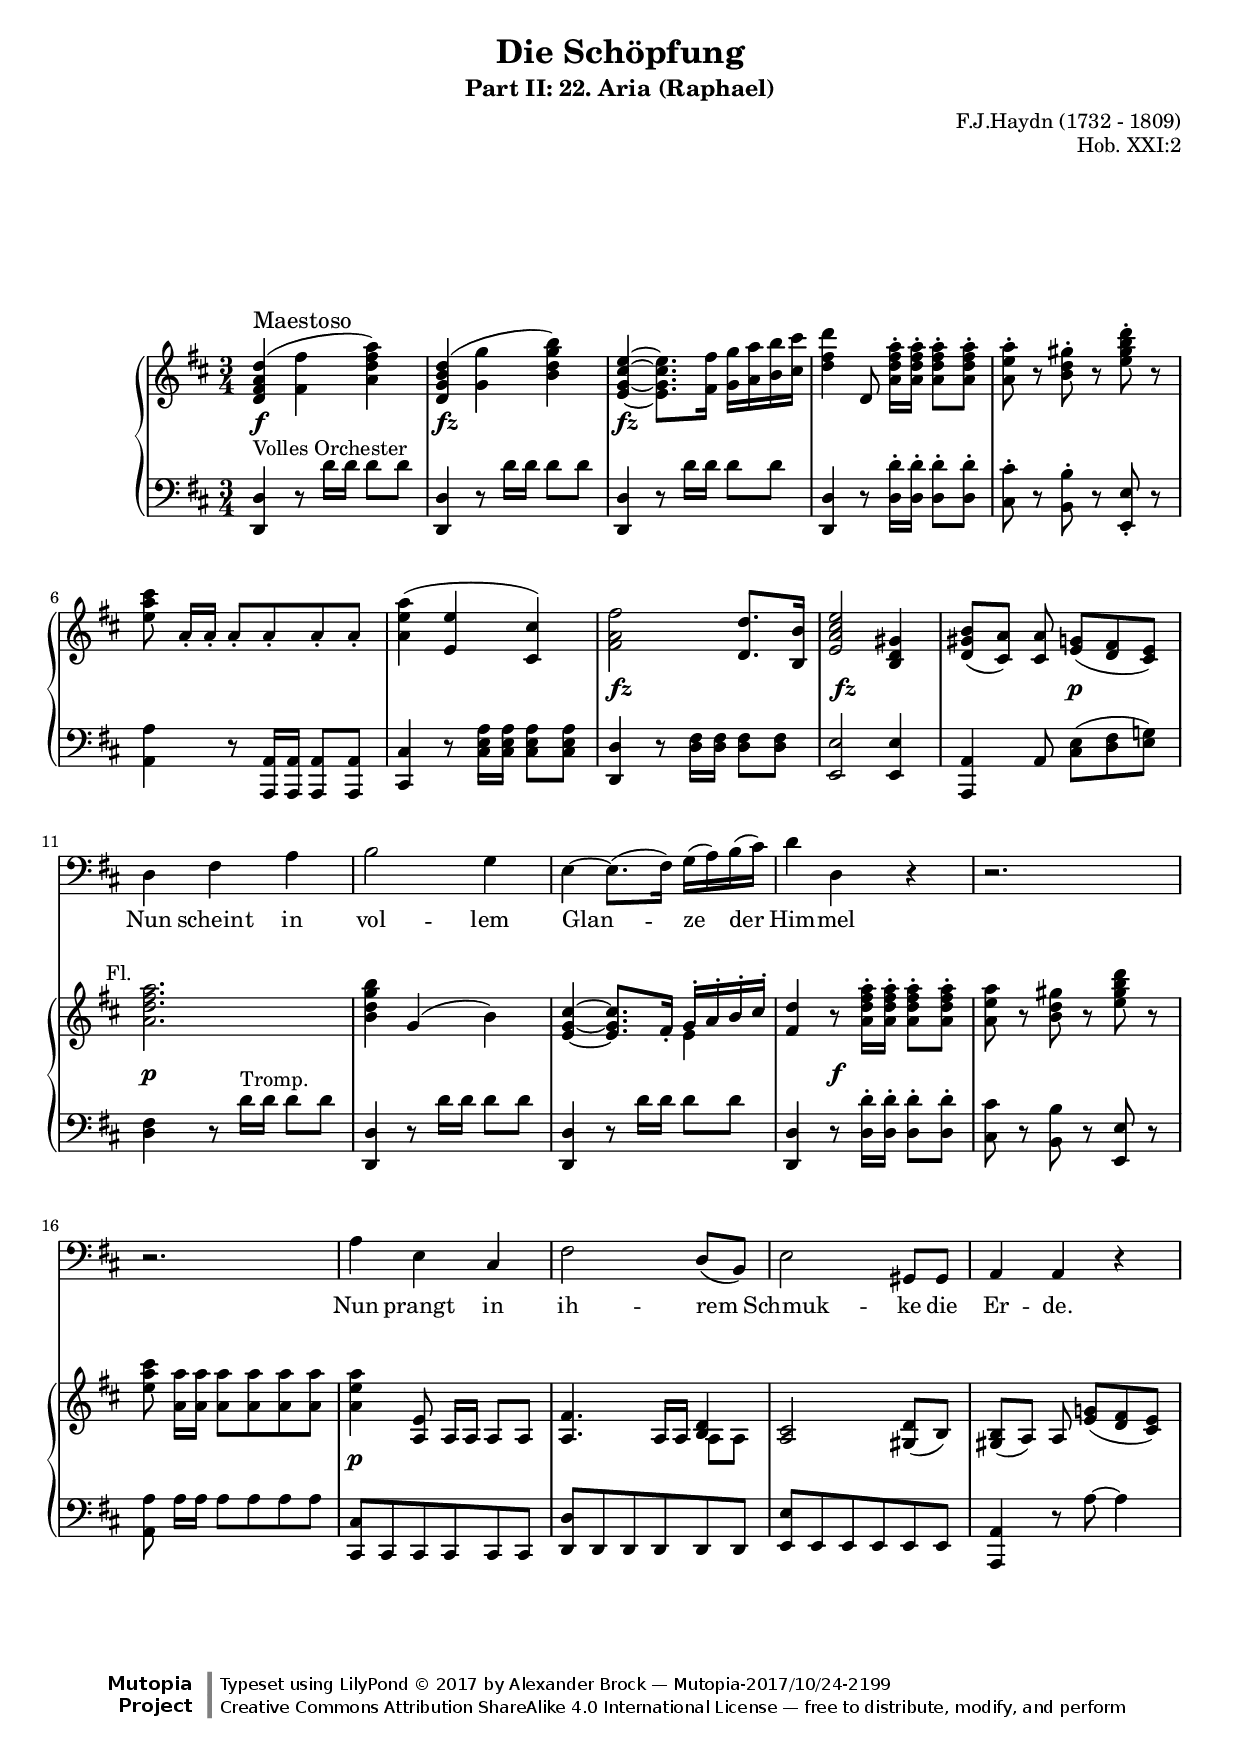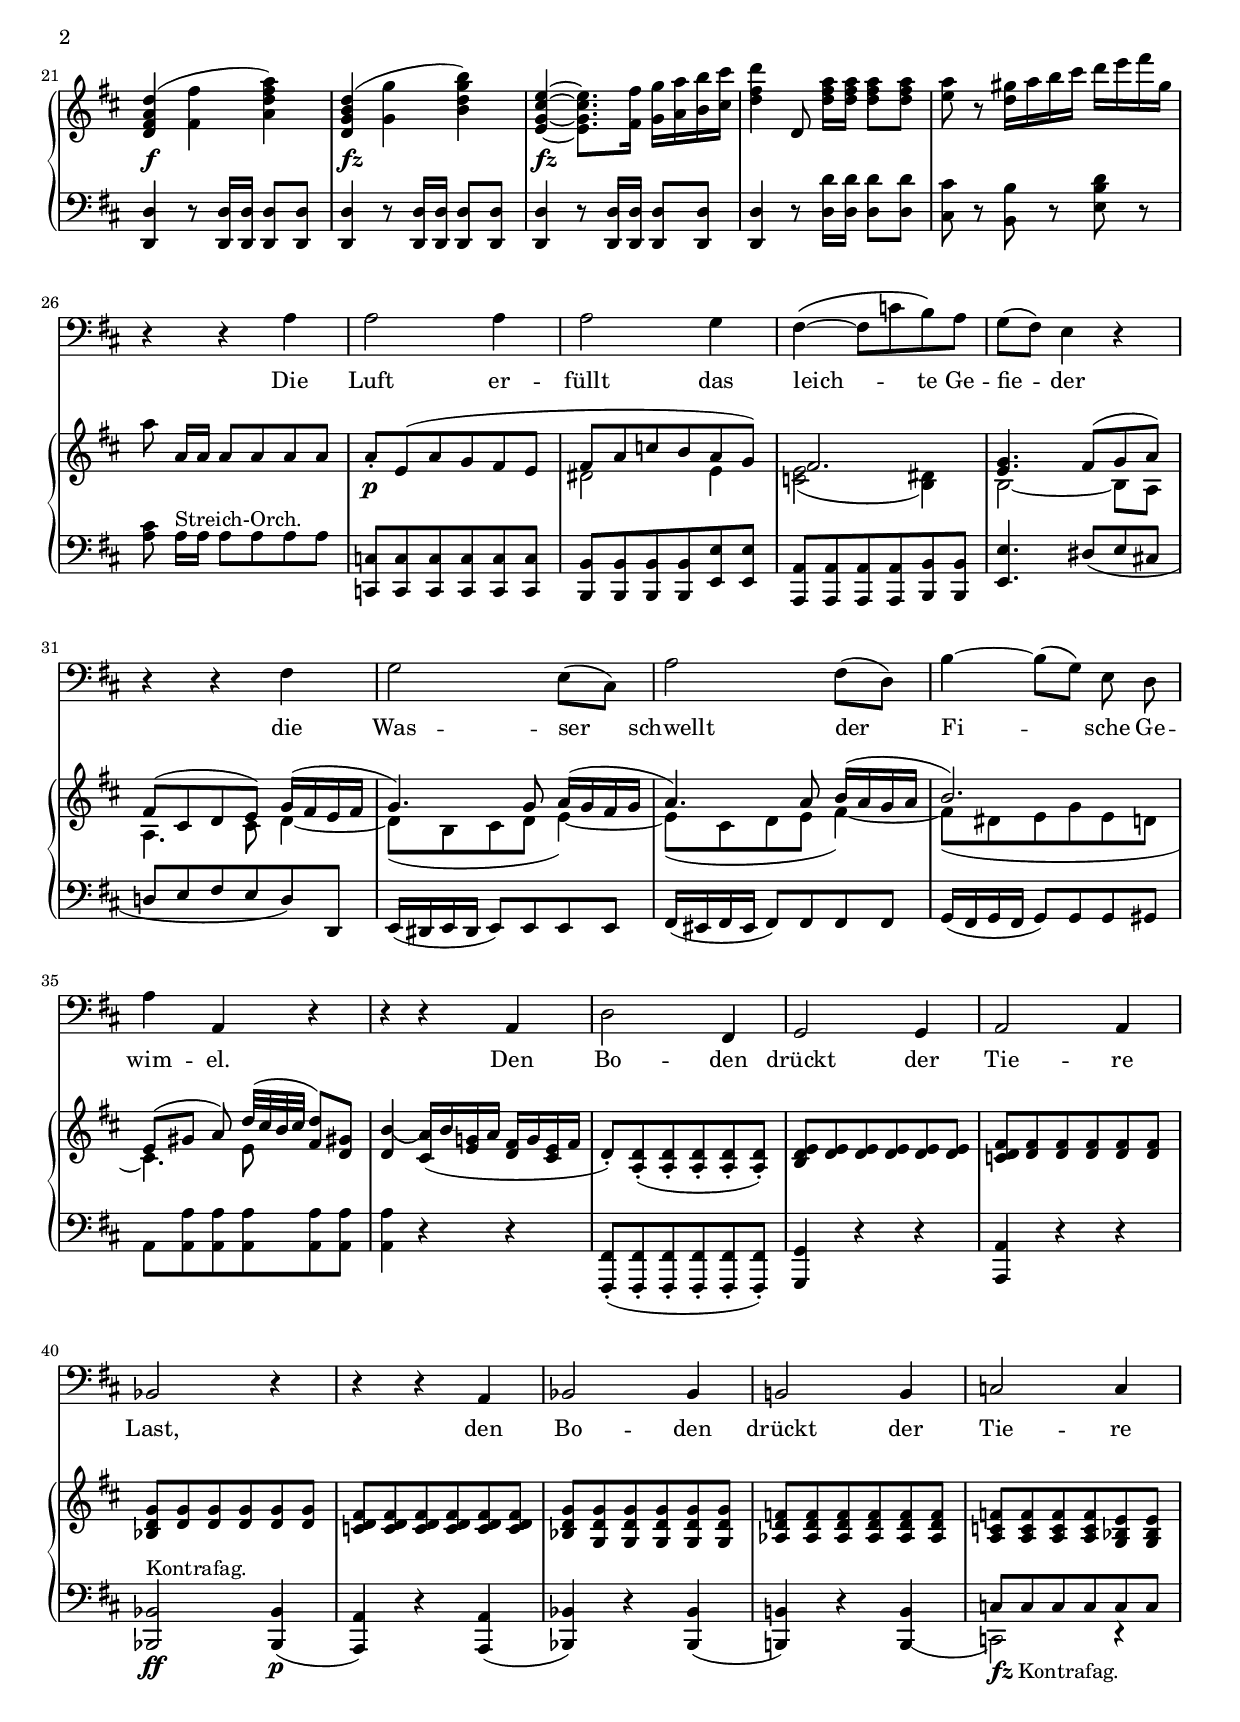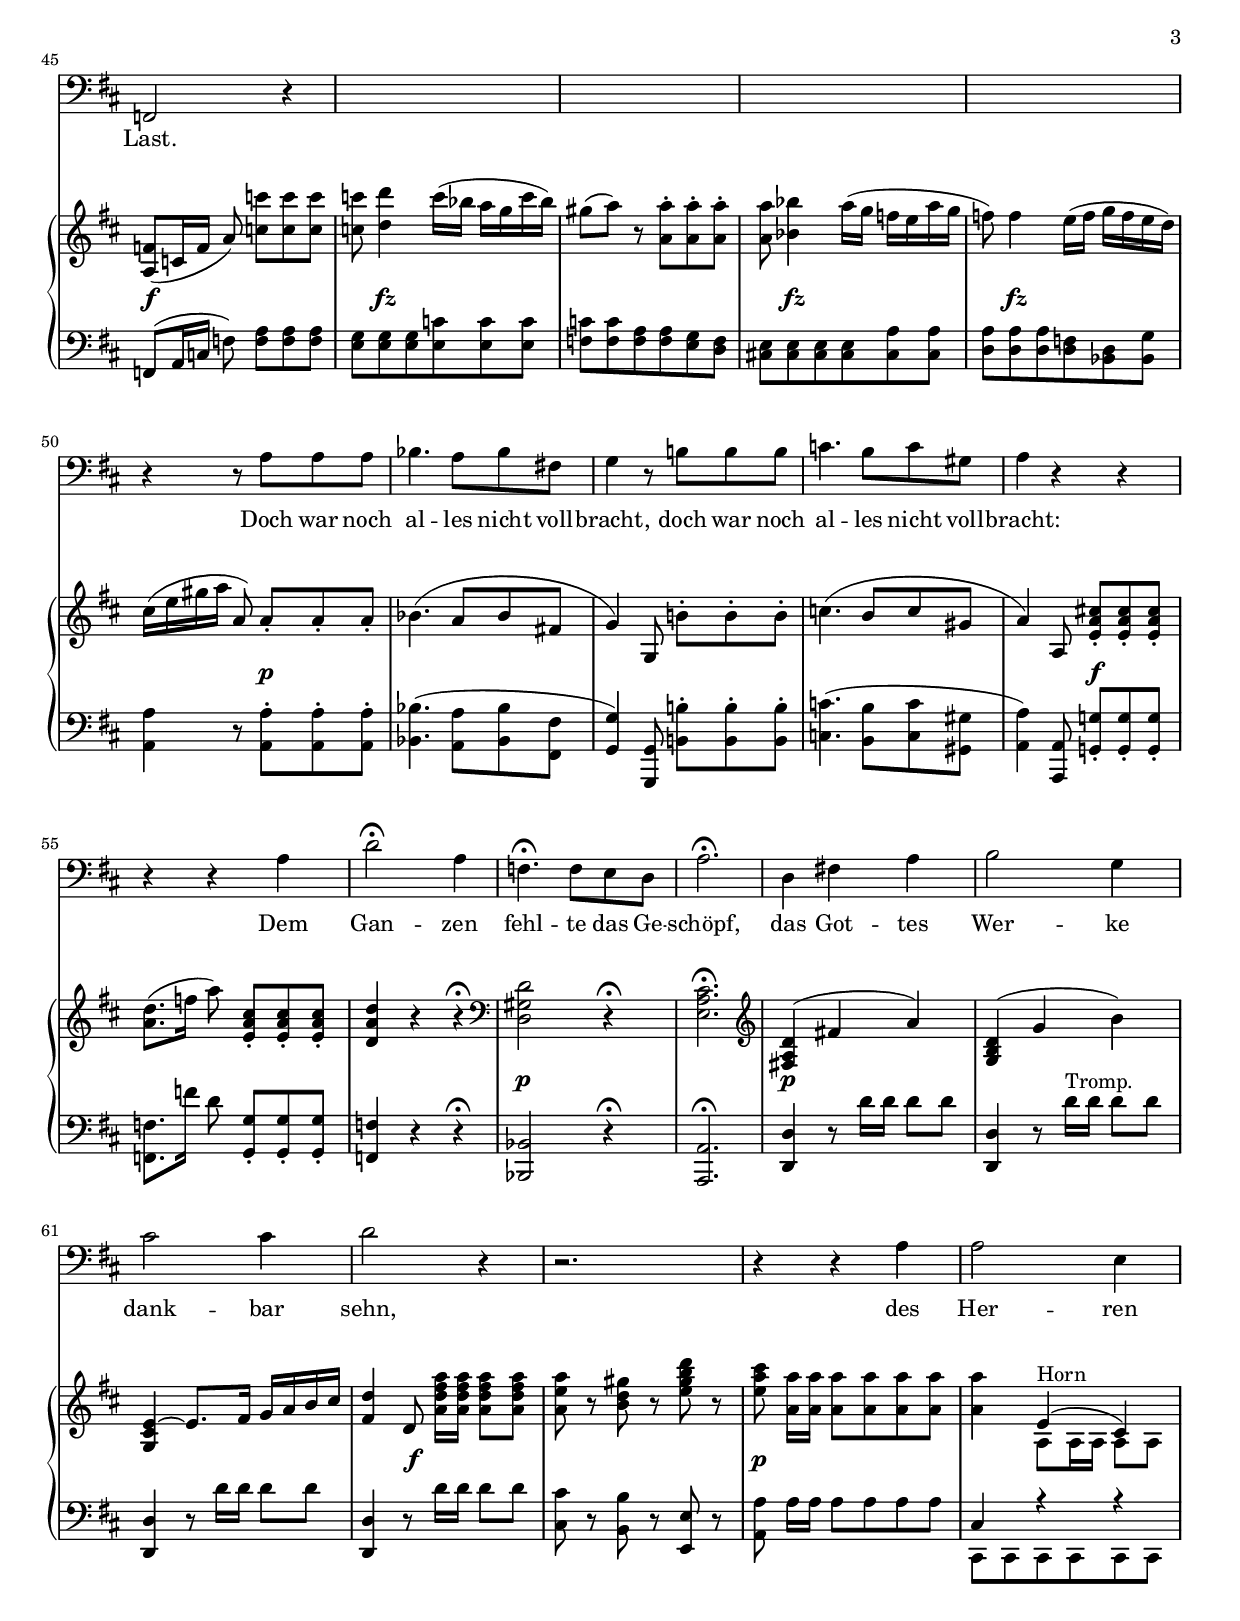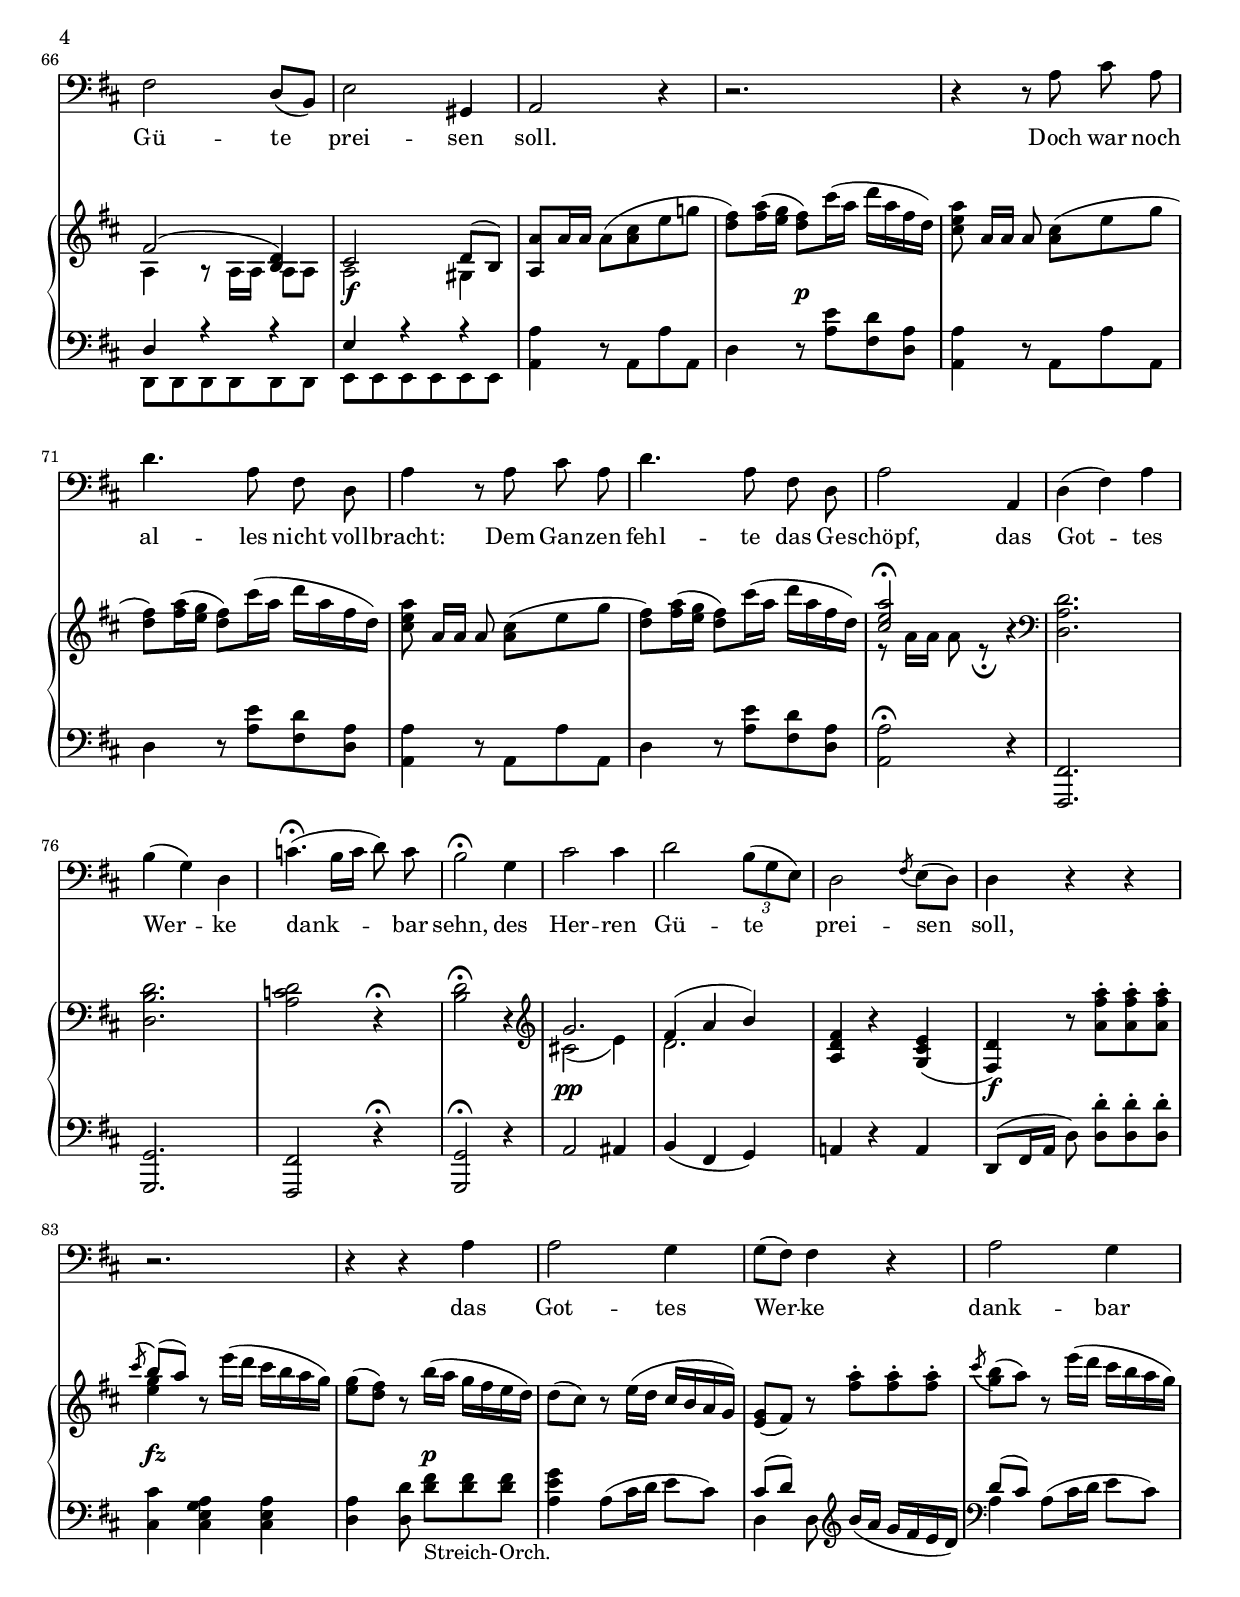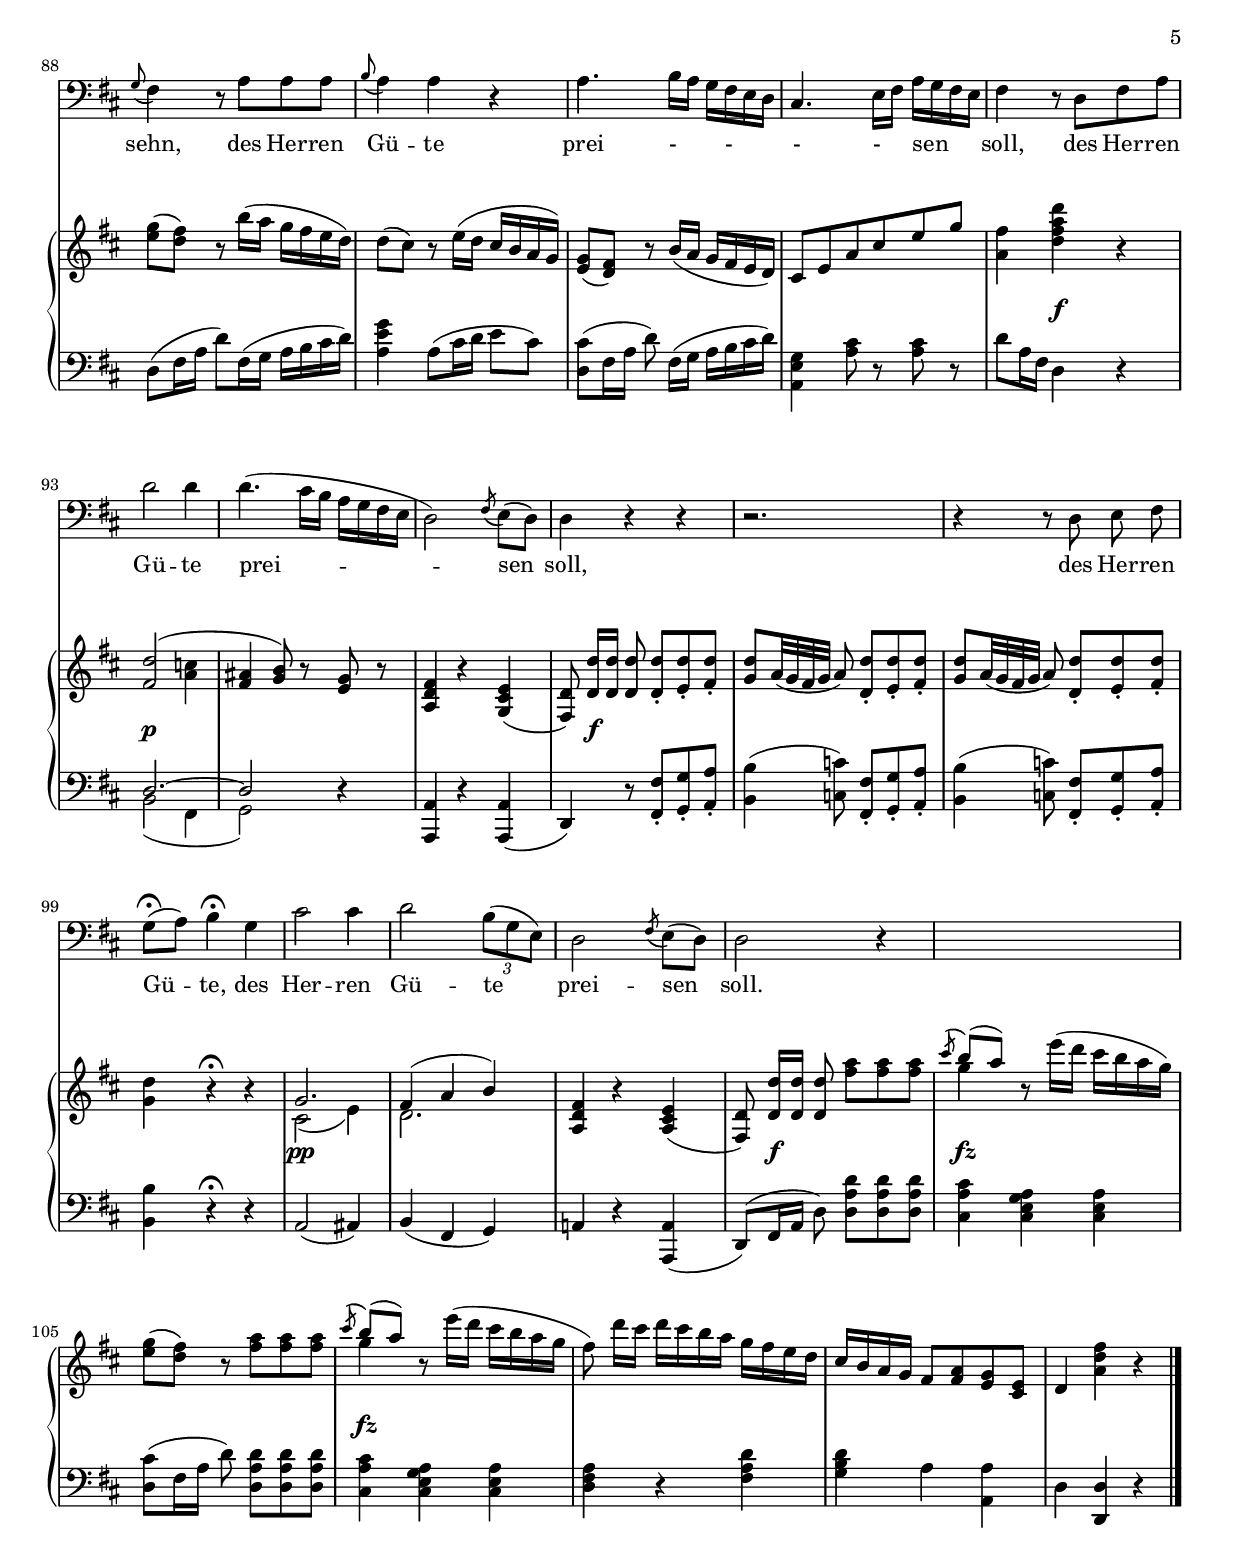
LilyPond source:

\version "2.19.65"

\paper {
    page-top-space = #0.0
    %indent = 0.0
    %line-width = 18.0\cm
    ragged-bottom = ##f
    ragged-last-bottom = ##f
   %page-count = 5

   system-system-spacing =
    #'(
       %(basic-distance . 0)
       %(minimum-distance . 0)
       %(padding . 5)
       %(stretchability . 20)
      )
}

%#(set-default-paper-size "a4")

#(set-global-staff-size 18)

\include "articulate.ly"

\header {
        title = "Die Schöpfung"
        subtitle = "Part II: 22. Aria (Raphael)"
        %piece = "Part II: 22. Aria (Raphael)"
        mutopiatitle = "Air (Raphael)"
	composer = "F.J.Haydn (1732 - 1809)"

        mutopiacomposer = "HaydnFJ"

        opus = "Hob. XXI:2"
        date = "1797 - 1798"
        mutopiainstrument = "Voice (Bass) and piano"
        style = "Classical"
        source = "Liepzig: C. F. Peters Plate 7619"
        % "http://hz.imslp.info/files/imglnks/usimg/7/71/IMSLP35013-PMLP40341-Haydn-SchoepfungVSpeters.pdf page 82ff"
        % publish date estimated at 1880
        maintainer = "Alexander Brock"
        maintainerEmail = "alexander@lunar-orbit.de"

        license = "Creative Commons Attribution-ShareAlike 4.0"
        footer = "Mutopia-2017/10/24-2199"
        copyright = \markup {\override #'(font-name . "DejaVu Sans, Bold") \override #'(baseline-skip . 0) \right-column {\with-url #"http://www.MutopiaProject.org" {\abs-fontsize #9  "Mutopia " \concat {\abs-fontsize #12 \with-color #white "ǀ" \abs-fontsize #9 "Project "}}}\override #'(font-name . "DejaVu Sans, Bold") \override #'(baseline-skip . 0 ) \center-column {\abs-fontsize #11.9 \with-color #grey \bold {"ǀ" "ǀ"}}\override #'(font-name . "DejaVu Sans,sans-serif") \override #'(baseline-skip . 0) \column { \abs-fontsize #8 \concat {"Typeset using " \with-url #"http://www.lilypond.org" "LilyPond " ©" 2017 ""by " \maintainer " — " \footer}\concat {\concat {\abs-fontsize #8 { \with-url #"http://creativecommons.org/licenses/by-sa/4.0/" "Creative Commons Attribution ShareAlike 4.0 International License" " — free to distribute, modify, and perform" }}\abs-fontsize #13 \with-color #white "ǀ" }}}
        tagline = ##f
}

melody = \relative c {
  \set Score.tempoHideNote = ##t
  \tempo 4 = 105
  s2.*10
  d4 fis a |
  b2 g4 e4~ e8.( fis16) g( a) b( cis) |
  d4 d, r |
  r2. |
  r2. |
   a'4 e cis |
    fis2 d8( b) |
     e2 gis,8 gis |
      a4 a r |
  r2.*5 |
   r4 r a' |
   a2 a4 |
   a2 g4 fis~\( fis8 c' b\) a |
    g8( fis) e4 r |
     r4 r fis |
      g2 e8( cis) |
       a'2 fis8( d) |
   b'4~ b8( g) e \noBeam d |
    a'4 a, r |
   r4 r a |
    d2 fis,4 |
     g2 g4 |
      a2 a4 |
  bes2 r4 |
   r4 r a |
  bes2 bes4 |
   b!2 b4 |
    c2 c4 |
     f,2 r4 |
 s2.*4 |
  r4 r8 a' a a |
  bes4. a8 bes fis! |
   g4  r8 b! b b |
    c4. b8 c gis |
  a4 r4 r |
   r4 r a |
 \set Score.tempoHideNote = ##t
 \tempo 4 = 63
d2\fermata  \tempo 4 = 90 a4 |
  \tempo 4 = 57 f4.\fermata \tempo 4 = 90 f8 e d |
  \tempo 4 = 67  a'2.\fermata |
 \set Score.tempoHideNote = ##t
 \tempo 4 = 105
   d,4 fis! a |
    b2 g4 |
     cis2 cis4 |
      d2 r4 |
       r2. |
        r4 r a |
  a2 e4 |
   fis2 d8( b) |
    e2 gis,4 |
   a2 r4 |
   r2. |
  r4 r8 a'8 \noBeam cis \noBeam a |
   d4. a8 \noBeam fis \noBeam d |
    a'4 r8 a \noBeam cis \noBeam a |
     d4. \tempo 4 = 100 a8 \noBeam \tempo 4 = 95 fis \noBeam \tempo 4 = 90 d |
    \tempo 4 = 85 a'2 a,4 |
   d4( fis) a |
    b4( g) d |
    \tempo 4 = 75 c'4.(\fermata \tempo 4 = 85 b16 c d8) \noBeam c |
  \tempo 4 = 75 b2\fermata \tempo 4 = 95 g4 |
   cis2 cis4 |
    d2 \tuplet 3/2 { b8( g e)} |
     d2 \acciaccatura fis8 e( d) |
      \tempo 4 = 105 d4 r r |
  r2. |
  r4 r a'4 |
   a2 g4 |
    g8( fis) fis4 r |
     a2 g4 |
     \appoggiatura g8 fis4 r8 a a a |
  \appoggiatura b8 a4 a r |
   a4. b16 a g fis e d |
    cis4. e16 fis a g fis e |
     fis4 r8 d fis a |
  d2 d4 |
   d4.( cis16 b a g fis e d2) \acciaccatura fis8 e( d) |
    d4 r r |
     r2. |
      r4 r8 d \noBeam e \noBeam fis |
   g8(\fermata a) b4\fermata g4 |
    cis2 cis4 |
     d2 \tuplet 3/2 { b8( g e)} |
      d2 \acciaccatura fis8 e8( d) |
       d2 r4  |
    s2.*6
}

rh = \relative c' {
  <d fis a d>4^\markup{\large Maestoso} ( <fis fis'>4 <a d fis a> )|
   <d, g b d>4( <g g'> <b d g b>) |
    <e, g cis e>4~ q8. <fis fis'>16 <g g'> <a a'> <b b'> <cis cis'> |
  <d fis d'>4  d,8 \noBeam <a' d fis a>16-. <a d fis a>16-. q8-. q-. |
      <a e' a>8-. r <b d gis>-. r <e gis b d>-. r |
       <e a cis>8 \noBeam a,16-. a-. a8-. a-. a-. a-.  |
       <a e' a>4( <e e'> <cis cis'>) |
   <fis a fis'>2 <d d'>8. <b b'>16 |
    <e a cis e>2 <b d gis>4 |
     <d gis b>8([ <cis a'>]) q \noBeam <e g>( <d fis> <cis e>) |
      <a' d fis a>2.^\markup{\translate #(cons -4 0) "Fl."} |
    <b d g b>4 g( b) |
     <e, g cis>~ q8. fis16-. << {  g-. a-. b-. cis-.} \\ { e,4} >> |
    <fis d'>4 r8 <a d fis a>16-. q-. q8-. q-. |
     <a e' a>8 r <b d gis>8 r8 <e gis b d> r |
    <e a cis>8 \noBeam  <a, a'>16 q q8 q q q |
     <a e' a>4 <a, e'>8 \noBeam a16 a a8 a |
      <a fis'>4. a16 a << { <b d>4 } \\ { a8 a} >> |
       <a cis>2 <gis d'>8( b) |
        <gis b>8([ a)] a <e' g!>[ (<d fis> <cis e>]) |
    <d fis a d>4( <fis fis'> <a d fis a>) |
     <d, g b d>4( <g g'> <b d g b>) |

     <e, g cis e>4~ q8. <fis fis'>16 <g g'> <a a'> <b b'> <cis cis'> |
      <d fis d'>4 d,8 \noBeam <d' fis a>16 q q8 q |
       <e a>8 r <d gis>16 a' b cis d e fis gis, |
        a8 \noBeam a,16 a a8 a a a |
    << {a8_. e( a g fis e  |
         fis8 a c b a g)  |
         fis2.
       <e g>4. fis8( g a) |
        fis8( cis d e) g16( fis e fis |
         g4.) g8 a16( g fis g |
          a4.) a8 b16( a g a |
            b2.) |
    e,8( gis a) \noBeam d32( cis b cis <d fis,>8) <gis,! d> |


       } \\ {s2.  dis2  e4 |
     <c e>2( <b dis>4) |
      b2~ b8 a |
       a4. cis8 d4~ |
        d8( b cis d e4~) |
         e8( cis d e fis4~) |
          fis8( dis e g e d |
     cis4.) e8

    } >>
   <b'( d,>4 <a) cis,>16( b <e, g!> a <d, fis> g <cis, e> fis |
  d8-.) <a d>8-.( q-. q-. q-. q-.) |
   <b d e>8 <d e> q q q q |
    <c d fis>8 <d fis> q q q q |
     <bes d g>8 <d g> q q q q |
      <c d fis>8 q q q q q |
   <bes d g>8 <g d' g> q q q q |
    <as d f>8 q q q q q |
     <a c f>8 q q q <g bes e> q |
   <a f'>8( c16 f a8\noBeam )   <c c'>8 q q |
    <c c'>8 <d d'>4 c'16( bes  a g c bes) |
     gis8( a) r8 <a, a'>-. q-. q-. |
      q8 <bes bes'>4 a'16( g f e a g |
       f8) f4 e16( f g f e d) |
        cis16( e gis a a,8) \noBeam a-. a-. a-. |
   bes4.( a8 bes  fis! |
    g4) g,8 \noBeam b'!-. b-. b-. |
     c4.( b8 c gis |
      a4) a,8  \noBeam
 \set Score.tempoHideNote = ##t
 \tempo 4 = 100
      <e' a cis!>8-. q-. q-. |
    <a d>8.( f'16 a8)  \noBeam <e, a cis>-.
 \set Score.tempoHideNote = ##t
 \tempo 4 = 95

    q-. q-. |
     <d a' d>4 r r\fermata |
    \clef bass
     <d, gis d'>2 r4\fermata  <e a cis>2.\fermata  |
     \clef treble
    <fis! a d>4^( fis'! a) |
     <g, b d>4( g' b) |
      <g, cis e^~>4 e'8. fis16 g a b cis |
       <fis, d'>4 d8 \noBeam <a' d fis a>16 q q8 q |
        <a e' a>8 r <b d gis> r <e gis b d> r |
   <e a cis>8 \noBeam <a, a'>16 q q8 q q q |
    q4 << {e^"Horn"( cis) |
           fis2( <b, d>4) |
            cis2 d8( b) |
          } \\ {
             a8 a16 a a8 a |
              a4 r8 a16 a a8 a |
               a2 gis4 }>>
    <a a'>8 a'16 a a8( <a cis> e' g! |
     <d fis>8) <fis a>16( <e g> <d fis>8) cis'16( a d a fis d) |
      <cis e a>8 \noBeam a16 a a8 \noBeam <a cis>( e' g |
       <d fis>8) <fis a>16( <e g> <d fis>8) cis'16( a d a fis d) |
    <cis e a>8 \noBeam a16 a a8 \noBeam <a cis>( e' g |
     <d fis>8) <fis a>16( <e g> <d fis>8) cis'16( a d a fis d)
  << { <cis e a>2\fermata r4  |
     } \\ {
    r8 a16 a a8 r\fermata r4 |} >> |
  \clef bass
   <d,, a' d>2. <d b' d>2. <a' c d>2 r4\fermata |
    <b d>2\fermata r4 |
    \clef treble
   << { g'2.  |
        fis4( a b) } \\
      { cis,!2( e4)  |
      d2.} >> |
    <a d fis>4 r <g cis e>( |
     <fis d'>4) r8 <a' fis' a>-. q-. q-. |
    << { \acciaccatura cis'8 b([ a)] } \\{ <e g>4} >>
     r8 e'16( d cis b a g) |
      <e g>8( <d fis>) r b'16( a g fis e d) |
       d8( cis) r e16( d cis b a g) |
        <e g>8( fis) r <fis' a>-. q-. q-. |
  \acciaccatura  cis'8 <b g>( a) r e'16( d cis b a g) |
   <e g>8( <d fis>) r b'16( a g fis e d) |
    d8( cis) r e16( d cis b a g) |
     <e g>8( <d fis>) r b'16( a g fis e d) |
      cis8 e a cis e g |
       <a, fis'>4 \tempo 4 = 105 <d fis a d> r |
        <fis, d'>2( <a c>4 |
         <fis ais>4 <g b>8) r <e g> r |
    <a, d fis>4  r <g cis e>( |
     <fis d'>8) \noBeam <d' d'>16 q q8 \noBeam q-. <e d'>-. <fis d'>-. |
      <g d'>8 a32( g fis g a8) \noBeam <d, d'>-. <e d'>-. <fis d'>-. |
   \tempo 4 = 95 <g d'>8 a32( g fis g a8) \noBeam \tempo 4 = 85 <d, d'>-. <e d'>-. <fis d'>-. |
        <g d'>4 \tempo 4 = 68 r\fermata \tempo 4 = 90 r |
   << { g2. |fis4( a b)} \\ { cis,2( e4) |d2.} >> |
   <a d fis>4 r <a cis e>( |
  \tempo 4 = 105  <fis d'>8) \noBeam <d' d'>16 q q8 \noBeam <fis' a> q q |
   << {\acciaccatura cis'8 b([ a)] } \\ {g4} >> r8  e'16( d cis b a g) |
    <e g>8( <d fis>) r <fis a> q q |
   << {\acciaccatura cis'8 b([ a)] } \\ {g4} >> r8  e'16( d cis b a g |
   fis8) \noBeam d'16 cis d cis b a g fis e d  |
   cis b a g  fis8 <fis a>8 <e g> <cis e> |
    d4 <a' d fis> r

    \bar "|."
}

lh = \relative c {
 <d d,>4^"Volles Orchester"  r8 d'16 d d8 d |
  <d,, d'>4 r8 d''16 d d8 d |
  <d,, d'>4 r8 d''16 d d8 d |
 <d,, d'>4 r8 <d' d'>16-. q-. q8-. q-. |
  <cis cis'>8-. r <b b'>-. r <e, e'>-. r |
   <a a'>4 r8 <a, a'>16 q q8 q |
   <cis cis'>4 r8 <cis' e a>16 q q8 q |
    <d, d'>4 r8 <d' fis>16 q q8 q |
     <e, e'>2 q4 |
      <a, a'>4 a'8 \noBeam <cis e>( <d fis> <e g!>) |
   <d fis>4 r8 d'16^"Tromp." d d8 d |
    <d,, d'>4 r8 d''16 d d8 d |
    <d,, d'>4 r8 d''16 d d8 d |
  <d,, d'>4 r8 <d' d'>16-. q-. q8-. q-. |
   <cis cis'>8 r <b b'> r <e, e'> r |
    <a a'>8 \noBeam a'16 a a8 a a a |
     <cis,, cis'>8 cis cis cis cis cis |
      <d d'>8 d d d d d |
       <e e'>8 e e e e e  |
  <a, a'>4  r8 a''~ a4 |
   <d,, d'>4 r8 <d d'>16 q q8 q |
    q4 r8 <d d'>16 q q8 q |
     q4 r8 <d d'>16 q q8 q |
      q4 r8 <d' d'>16 q q8 q |
       <cis cis'>8 r <b b'> r <e b' d> r |
  <a cis>8 \noBeam a16^"Streich-Orch." a a8 a a a |
   <c,, c'>8 q q q q q |
    <b b'>8 q q q <e e'> q |
     <a, a'>8 q q q <b b'> q |
      <e e'>4. \stemUp dis'8( e cis! \stemNeutral |
     d!8 e fis e d) d, |
      e16( dis e dis e8) e e e |
     fis16( eis fis eis fis8) fis fis fis |
      g16( fis g fis g8) g8 g gis |
       a8 <a a'> q q q q |
        q4 r r |
   <fis, fis'>8-. (q-.q-.q-.q-.q-.) |
    <g g'>4 r r |
     <a a'>4 r r |
      <bes bes'>2_\ff^"Kontrafag." q4(_\p |
   <a a'>4) r <a a'>( |
   <bes bes'>4) r <bes bes'>( |
    <b! b'!>4) r
    << { s4  |
         c'8 c c c c c}
       \\{ \stemNeutral <b,( b'>4 |
           \stemDown c2_\markup{\dynamic fz "Kontrafag."}) r4 } >> |
     f8( a16 c f8) \noBeam <f a> q q |
      <e g>8 q q <e c'> q q |
       <f c'>8 q <f a> q <e g> <d f> |
        <cis! e>8 q q q <cis a'> q |
  <d a'>8 q q <d f> <bes d> <bes g'> |
   <a a'>4 r8 <a a'>-. q-. q-. |
    <bes bes'>4.( <a a'>8 <bes bes'> <fis fis'> |
     <g g'>4) <g, g'>8 \noBeam <b'! b'!>-. q-. q-. |
   <c c'>4.( <b b'>8 <c c'> <gis gis'> |
    <a a'>4) <a, a'>8 \noBeam <g'! g'!>-. q-. q-. |
     <f f'>8. f''16 d8 \noBeam <g,, g'>-. q-. q-. |
   <f! f'!>4 r r\fermata |
   <bes, bes'>2 r4\fermata |
   <a a'>2.\fermata |
    <d d'>4 r8 d''16 d d8 d |
  <d,, d'>4 r8 d''16^"Tromp." d d8 d |
  <d,, d'>4 r8 d''16 d d8 d |
  <d,, d'>4 r8 d''16 d d8 d |
 <cis, cis'>8 r <b b'> r <e, e'> r |
  <a a'>8 \noBeam a'16 a a8 a a a |
  << { cis,4 r r |
       d r r |
       e r r |
     } \\ {cis,8 cis cis cis cis cis |
  d d d d d d |
  e e e e e e |
  } >> |
   <a a'>4 r8 a a' a, |
    d4 r8 <a' e'> <fis d'> <d a'> |
     <a a'>4 r8 a a' a, |
      d4 r8 <a' e'> <fis d'> <d a'> |
     <a a'>4 r8 a a' a, |
      d4 r8 <a' e'> <fis d'> <d a'> |
       <a a'>2\fermata r4 |
   <fis, fis'>2. |
    <g g'>2. |
     <fis fis'>2 r4\fermata |
   <g g'>2\fermata r4 |
   a'2 ais4 |
    b4( fis g) |
   a!4 r a |
   d,8( fis16 a d8) \noBeam <d d'>-. q-. q-. |
    <cis cis'>4  <cis e g a>4 <cis e a> |
     <d a'>4 <d d'>8 \noBeam <d' fis>_\markup{{"Streich-Orch."}} q q |
      <a e' g>4 a8( cis16 d e8 cis) |
  << {cis8[( d)]} \\ {d,4}>> d8 \noBeam \clef treble  b''16( a g fis e d) |
  \clef bass |
  << {d8([ cis])} \\ {a4} >>  a8( cis16 d e8 cis) |
   d,8( fis16 a d8) fis,16( g a b cis d) |
    <a e' g>4 a8( cis16 d e8 cis) |
     <d, cis'>8( fis16 a d8) \noBeam fis,16( g a b cis d) |
      <a, e' g>4  <a' cis>8 r <a cis> r |
   d8 a16 fis d4 r |
   << {d2.~ |d2} \\ {b2( fis4 | g2)} >> r4 |
   <a, a'>4 r <a a'>( |
   d)  r8 <fis fis'>-. <g g'>-. <a a'>-. |
    <b b'>4( \noBeam <c c'>8) \noBeam <fis, fis'>-. <g g'>-. <a a'>-. |
    <b b'>4( <c c'>8) \noBeam <fis, fis'>-. <g g'>-. <a a'>-. |
    <b b'>4 r\fermata r |
    a2( ais4) |
     b4( fis g) |
  a!4 r <a, a'>( |
  d8)( fis16 a d8) \noBeam <d a' d>8 q q |
   <cis a' cis>4 <cis e g a> <cis e a> |
    <d cis'>8( fis16 a d8) \noBeam <d, a' d> q q |
     <cis a' cis>4 <cis e g a> <cis e a> |
      <d fis a>4 r <fis a d> |
       <g b d>4 a <a, a'> |
        d4 <d, d'> r

}

songtext =  \lyricmode {
%\override LyricText.self-alignment-X = #LEFT
Nun4 scheint in vol2 -- lem4 Glan2 -- ze8 der Him4 -- mel
Nun4 prangt in ih2 -- rem4 Schmuk2 -- ke8 die Er4-- de.
Die4 Luft2 er4 -- füllt2 das leich8 -- " " te2 Ge -- fie4 -- der
die4 Was2 -- ser4 schwellt2 der4 Fi2 -- sche8 Ge -- wim4 -- el.
Den Bo -- den drückt der Tie -- re Last,
den Bo -- den drückt der Tie -- re Last.
Doch war noch al -- les nicht voll -- bracht,
doch war noch al -- les nicht voll -- bracht:
Dem Gan -- zen fehl -- te das Ge -- schöpf,
das Got -- tes Wer -- ke dank -- bar sehn,
des Her -- ren Gü -- te prei -- sen
soll.
Doch war noch al -- les nicht voll -- bracht:
Dem Gan -- zen fehl -- te das Ge -- schöpf,
das Got -- tes Wer -- ke dank -- bar sehn,
des Her -- ren Gü -- te prei -- sen soll,
das Got -- tes Wer -- ke
dank -- bar sehn, des Her -- ren Gü -- te
prei - " " " " - " " " " - - " " sen " " " " " " soll,
des Her -- ren Gü -- te prei -- sen soll,
des Her -- ren Gü -- te, des Her -- ren Gü -- te
prei -- sen soll.
}


% The score definition
\score {

<<

  \time 3/4

    \override Score.VerticalAxisGroup #'remove-first = ##t
  \new Staff <<
            \new Voice = "mel" { \clef bass \key d \major \melody}
            \new Lyrics = "one" \lyricsto mel \songtext
  >>
  \new PianoStaff <<
    \new Staff \with {
      \consists #Merge_rests_engraver
    }
    <<
      \new Voice { \key d \major \rh }
    >>
      \new Dynamics {
    s2. \f |
    s16 s4.. \fz s4 |
    s16 s4.. \fz s4 |
    s2. |
    s |
    s |
    s |
    s16 s4.. \fz s4 |
    s8 s4. \fz s4 |
    s4. s4.\p |
    s2.\p |
    s2. |
    s2. |
    s4 s2\f |
    s2. |
    s2. |
    s2. \p|
    s2.|
    s2.|
    s2.|
    s2.\f|
    s16 s4.. \fz s4 |
    s16 s4.. \fz s4 |
    s2.|
    s2.|
    s2.|
    s2.\p|
    s2.|
    s2.|
    s2.|
    s2.|
    s2.|
    s2.|
    s2.|
    s2.|
    s2.|
    s2.|
    s2.|
    s2.|
    s2.|
    s2.|
    s2.|
    s2.|
    s2.|
    s2.\f|
    s8 s2\fz s8|
    s2.|
    s8 s2\fz s8|
    s8 s2\fz s8|
    s4. s4.\p|
    s2.|
    s2.|
    s2.|
    s4. s4.\f|
    s2.|
    s2.|
    s2.\p|
    s2.|
    s2.\p|
    s2.|
    s2.|
    s4 s2\f|
    s2.|
    s2.\p|
    s2.|
    s2.|
    s2.\f|
    s2.|
    s4 s2\p|
    s2.|
    s2.|
    s2.|
    s2.|
    s2.|
    s2.|
    s2.|
    s2.|
    s2.|
    s2.\pp|
    s2.|
    s2.|
    s2.\f|
    s2.\fz|
    s4. s4.\p|
    s2.|
    s2.|
    s2.|
    s2.|
    s2.|
    s2.|
    s2.|
    s4 s2\f|
    s2.\p|
    s2.|
    s2.|
    s8 s2\f s8|
    s2.|
    s2.|
    s2.|
    s2.\pp|
    s2.|
    s2.|
    s8 s2\f s8|
    s2.\fz|
    s2.|
    s2.\fz|
  }
    \new Staff \with {
      \consists #Merge_rests_engraver
    }
    <<
      \new Voice { \clef bass \key d \major \lh }
    >>

  >>

>>

\layout {
  \context {
    \RemoveEmptyStaffContext
  }
}
}

\score {

<<

  \time 3/4

    \override Score.VerticalAxisGroup #'remove-first = ##t
  \new Staff <<
        \set Staff.midiInstrument = #"choir aahs"
            \new Voice = "mel" { \clef bass \key d \major \melody}
            \new Lyrics = "one" \lyricsto mel \songtext
  >>
  \new PianoStaff <<
    \new Staff
    <<
      \set Staff.midiInstrument = #"acoustic grand"
      \new Voice { \key d \major \rh }
    >>

    \new Staff
    <<
      \set Staff.midiInstrument = #"acoustic grand"
      \new Voice { \clef bass \key d \major \lh }
    >>

  >>

>>

\midi {
  \tempo 4 = 105
  \context {
    \Score
    midiMinimumVolume = #0.8
    midiMaximumVolume = #0.8
  }
}

}
